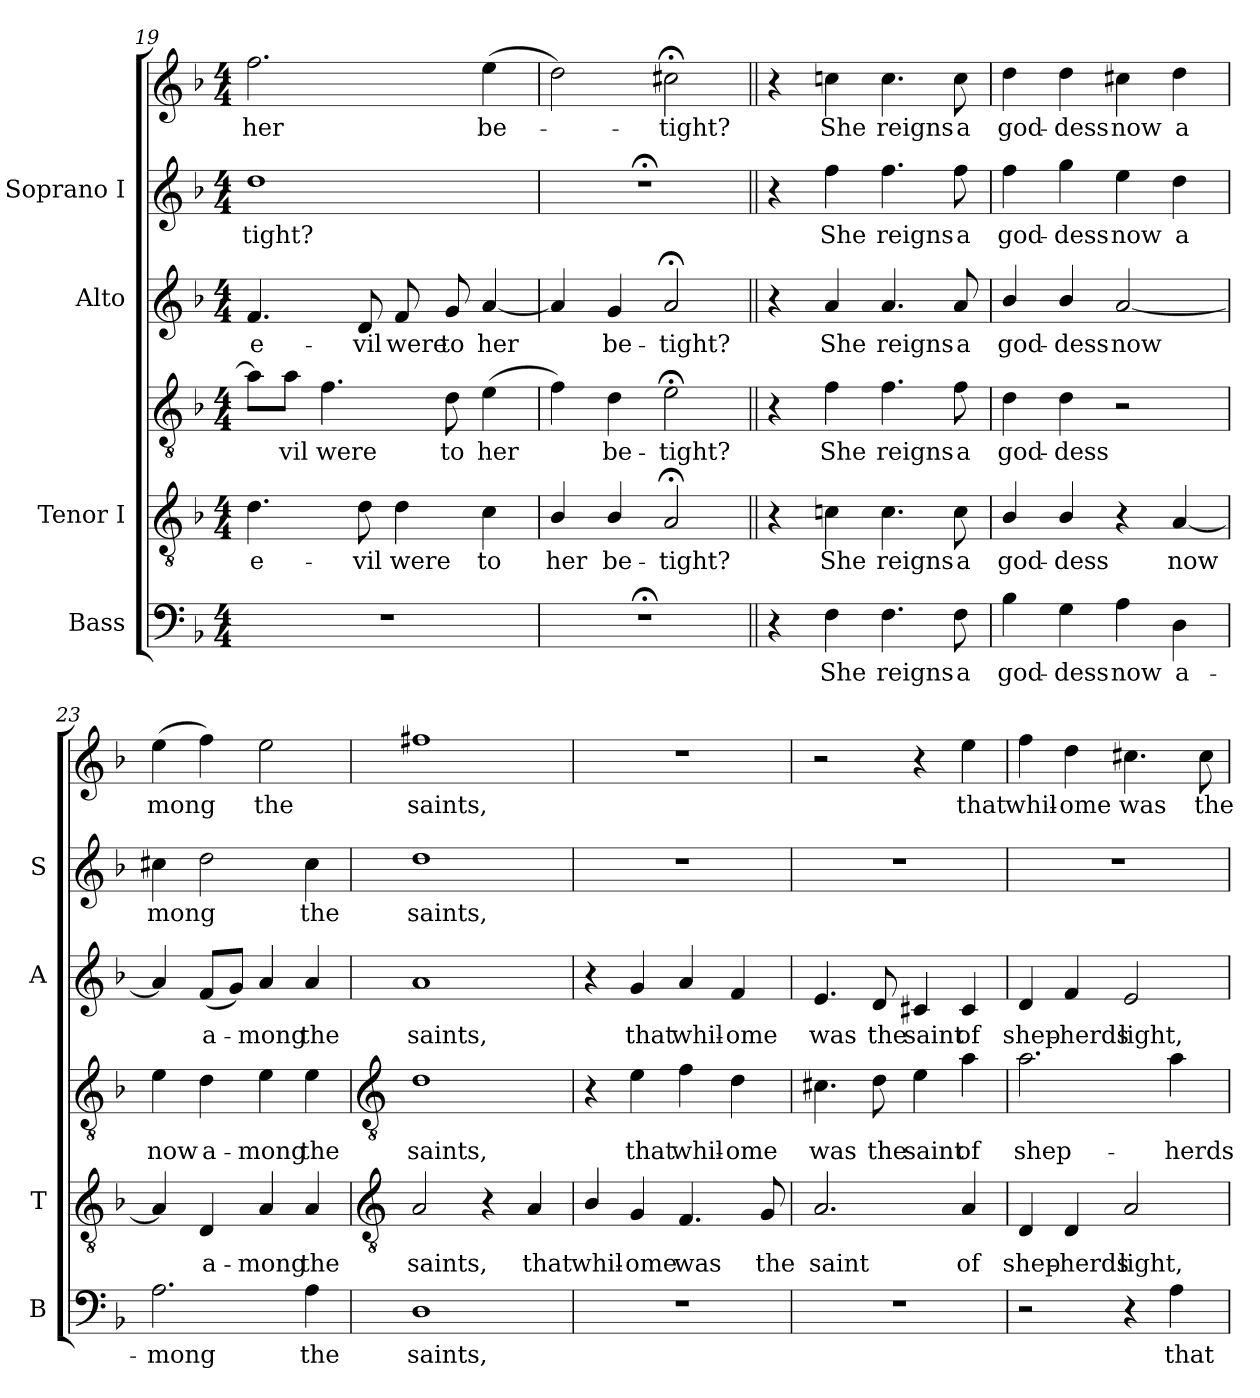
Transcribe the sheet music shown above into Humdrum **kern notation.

**kern	**text	**kern	**text	**kern	**text	**kern	**text	**kern	**text	**kern	**text
*part4	*part4	*part3	*part3	*part3	*part3	*part2	*part2	*part1	*part1	*part1	*part1
*staff6	*staff6	*staff5	*staff5	*staff4	*staff4	*staff3	*staff3	*staff2	*staff2	*staff1	*staff1
*I"Bass	*	*I"Tenor I	*	*	*	*I"Alto	*	*I"Soprano I	*	*	*
*I'B	*	*I'T	*	*	*	*I'A	*	*I'S	*	*	*
!!LO:LB:g=z
*clefF4	*	*clefGv2	*	*clefGv2	*	*clefG2	*	*clefG2	*	*clefG2	*
*k[b-]	*	*k[b-]	*	*k[b-]	*	*k[b-]	*	*k[b-]	*	*k[b-]	*
*F:	*	*F:	*	*F:	*	*F:	*	*F:	*	*F:	*
*M4/4	*	*M4/4	*	*M4/4	*	*M4/4	*	*M4/4	*	*M4/4	*
=19	=19	=19	=19	=19	=19	=19	=19	=19	=19	=19	=19
!	!	!	!LO:LY:b	!	!	!	!LO:LY:b	!	!LO:LY:b	!	!LO:LY:b
1r	.	4.d	e-	8a\L]	.	4.f	e-	1dd	tight?	2.ff	-her
!	!	!	!	!	!LO:LY:b	!	!	!	!	!	!
.	.	.	.	8a\J	vil	.	.	.	.	.	.
!	!	!	!	!	!LO:LY:b	!	!	!	!	!	!
.	.	.	.	4.f	were	.	.	.	.	.	.
!	!	!	!LO:LY:b	!	!	!	!LO:LY:b	!	!	!	!
.	.	8d	-vil	.	.	8d	-vil	.	.	.	.
!	!	!	!LO:LY:b	!	!	!	!LO:LY:b	!	!	!	!
.	.	4d	were	.	.	8f	were	.	.	.	.
!	!	!	!	!	!LO:LY:b	!	!LO:LY:b	!	!	!	!
.	.	.	.	8d	to	8g	to	.	.	.	.
!	!	!	!LO:LY:b	!	!LO:LY:b	!	!LO:LY:b	!	!	!	!LO:LY:b
.	.	4c	to	(>4e	her	[4a	her	.	.	(>4ee	be-
=20	=20	=20	=20	=20	=20	=20	=20	=20	=20	=20	=20
!	!	!	!LO:LY:b	!	!	!	!	!	!	!	!
1r;<	.	4B-/	her	4f)	.	4a]	.	1r;<	.	2dd)	.
!	!	!	!LO:LY:b	!	!LO:LY:b	!	!LO:LY:b	!	!	!	!
.	.	4B-/	be-	4d	be-	4g	be-	.	.	.	.
!	!	!	!LO:LY:b	!	!LO:LY:b	!	!LO:LY:b	!	!	!	!LO:LY:b
.	.	2A;<	-tight?	2e;<	-tight?	2a;<	-tight?	.	.	2cc#X;<	tight?
=21||	=21||	=21||	=21||	=21||	=21||	=21||	=21||	=21||	=21||	=21||	=21||
4r	.	4r	.	4r	.	4r	.	4r	.	4r	.
!	!LO:LY:b	!	!LO:LY:b	!	!LO:LY:b	!	!LO:LY:b	!	!LO:LY:b	!	!LO:LY:b
4F	She	4cn	She	4f	She	4a	She	4ff	She	4ccn	She
!	!LO:LY:b	!	!LO:LY:b	!	!LO:LY:b	!	!LO:LY:b	!	!LO:LY:b	!	!LO:LY:b
4.F	reigns	4.c	reigns	4.f	reigns	4.a	reigns	4.ff	reigns	4.cc	reigns
!	!LO:LY:b	!	!LO:LY:b	!	!LO:LY:b	!	!LO:LY:b	!	!LO:LY:b	!	!LO:LY:b
8F	a	8c	a	8f	a	8a	a	8ff	a	8cc	a
=22	=22	=22	=22	=22	=22	=22	=22	=22	=22	=22	=22
!	!LO:LY:b	!	!LO:LY:b	!	!LO:LY:b	!	!LO:LY:b	!	!LO:LY:b	!	!LO:LY:b
4B-	god-	4B-/	god-	4d	god-	4b-/	god-	4ff	god-	4dd	god-
!	!LO:LY:b	!	!LO:LY:b	!	!LO:LY:b	!	!LO:LY:b	!	!LO:LY:b	!	!LO:LY:b
4G	-dess	4B-/	-dess	4d	-dess	4b-/	-dess	4gg	-dess	4dd	-dess
!	!LO:LY:b	!	!	!	!	!	!LO:LY:b	!	!LO:LY:b	!	!LO:LY:b
4A	now	4r	.	2r	.	[2a	now	4ee	now	4cc#X	now
!	!LO:LY:b	!	!LO:LY:b	!	!	!	!	!	!LO:LY:b	!	!LO:LY:b
4D	a-	[4A	now	.	.	.	.	4dd	a	4dd	a
=23	=23	=23	=23	=23	=23	=23	=23	=23	=23	=23	=23
!	!LO:LY:b	!	!	!	!LO:LY:b	!	!	!	!LO:LY:b	!	!LO:LY:b
2.A	-mong	4A]	.	4e	now	4a]	.	4cc#X	mong	(>4ee	mong
!	!	!	!LO:LY:b	!	!LO:LY:b	!	!LO:LY:b	!	!	!	!
.	.	4D	a-	4d	a-	(<8fL	a-	2dd	.	4ff)	.
.	.	.	.	.	.	8gJ)	.	.	.	.	.
!	!	!	!LO:LY:b	!	!LO:LY:b	!	!LO:LY:b	!	!	!	!LO:LY:b
.	.	4A	-mong	4e	-mong	4a	mong	.	.	2ee	the
!	!LO:LY:b	!	!LO:LY:b	!	!LO:LY:b	!	!LO:LY:b	!	!LO:LY:b	!	!
4A	the	4A	the	4e	the	4a	the	4cc#	the	.	.
!!LO:LB:g=z
=24	=24	=24	=24	=24	=24	=24	=24	=24	=24	=24	=24
*	*	*clefGv2	*	*clefGv2	*	*	*	*	*	*	*
!	!LO:LY:b	!	!LO:LY:b	!	!LO:LY:b	!	!LO:LY:b	!	!LO:LY:b	!	!LO:LY:b
1D	saints,	2A	saints,	1d	saints,	1a	saints,	1dd	saints,	1ff#X	saints,
.	.	4r	.	.	.	.	.	.	.	.	.
!	!	!	!LO:LY:b	!	!	!	!	!	!	!	!
.	.	4A	that	.	.	.	.	.	.	.	.
=25	=25	=25	=25	=25	=25	=25	=25	=25	=25	=25	=25
!	!	!	!LO:LY:b	!	!	!	!	!	!	!	!
1r	.	4B-/	whil-	4r	.	4r	.	1r	.	1r	.
!	!	!	!LO:LY:b	!	!LO:LY:b	!	!LO:LY:b	!	!	!	!
.	.	4G	-ome	4e	that	4g	that	.	.	.	.
!	!	!	!LO:LY:b	!	!LO:LY:b	!	!LO:LY:b	!	!	!	!
.	.	4.F	was	4f	whil-	4a	whil-	.	.	.	.
!	!	!	!	!	!LO:LY:b	!	!LO:LY:b	!	!	!	!
.	.	.	.	4d	-ome	4f	-ome	.	.	.	.
!	!	!	!LO:LY:b	!	!	!	!	!	!	!	!
.	.	8G	the	.	.	.	.	.	.	.	.
=26	=26	=26	=26	=26	=26	=26	=26	=26	=26	=26	=26
!	!	!	!LO:LY:b	!	!LO:LY:b	!	!LO:LY:b	!	!	!	!
1r	.	2.A	saint	4.c#X	was	4.e	was	1r	.	2r	.
!	!	!	!	!	!LO:LY:b	!	!LO:LY:b	!	!	!	!
.	.	.	.	8d	the	8d	the	.	.	.	.
!	!	!	!	!	!LO:LY:b	!	!LO:LY:b	!	!	!	!
.	.	.	.	4e	saint	4c#X	saint	.	.	4r	.
!	!	!	!LO:LY:b	!	!LO:LY:b	!	!LO:LY:b	!	!	!	!LO:LY:b
.	.	4A	of	4a	of	4c#	of	.	.	4ee	that
=27	=27	=27	=27	=27	=27	=27	=27	=27	=27	=27	=27
!	!	!	!LO:LY:b	!	!LO:LY:b	!	!LO:LY:b	!	!	!	!LO:LY:b
2r	.	4D	shep-	2.a	shep-	4d	shep-	1r	.	4ff	whil-
!	!	!	!LO:LY:b	!	!	!	!LO:LY:b	!	!	!	!LO:LY:b
.	.	4D	-herds	.	.	4f	-herds	.	.	4dd	-ome
!	!	!	!LO:LY:b	!	!	!	!LO:LY:b	!	!	!	!LO:LY:b
4r	.	2A	light,	.	.	2e	light,	.	.	4.cc#X	was
!	!LO:LY:b	!	!	!	!LO:LY:b	!	!	!	!	!	!
4A	that	.	.	4a	-herds	.	.	.	.	.	.
!	!	!	!	!	!	!	!	!	!	!	!LO:LY:b
.	.	.	.	.	.	.	.	.	.	8cc#	the
=	=	=	=	=	=	=	=	=	=	=	=
*-	*-	*-	*-	*-	*-	*-	*-	*-	*-	*-	*-
